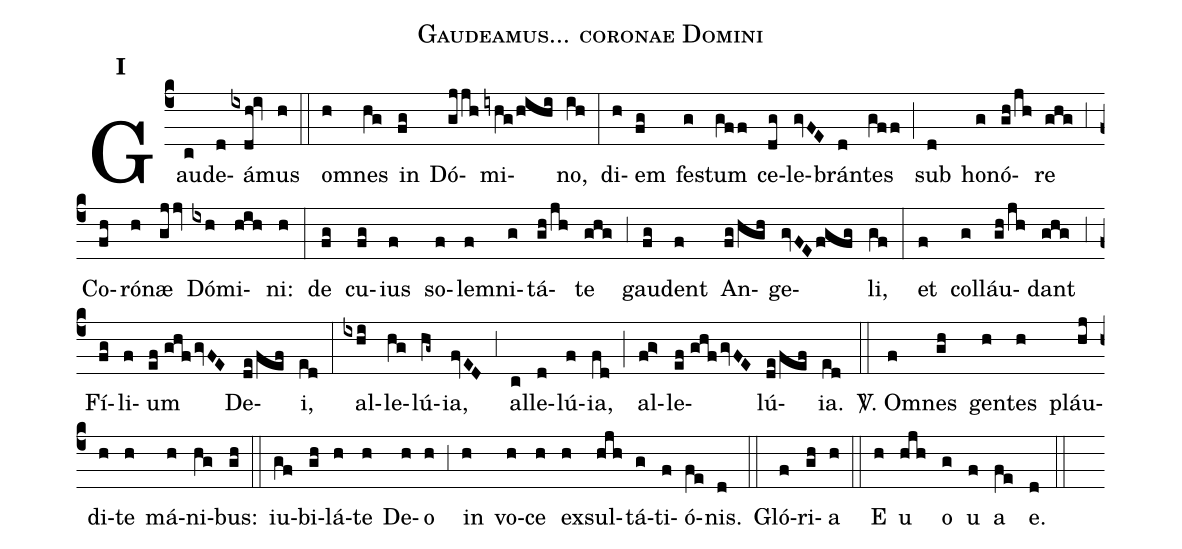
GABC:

name:Gaudeamus... coronae Domini;
mode:I;
office-part:Introitus;
%%
(c4) Gau(c)de(d)á(ixdh!iv)mus(h) (::) om(h)nes(hg) in(fg) Dó(gjjh)mi(iyhg/hihi)no,(ih) (:) di(h)em(fg) fe(g)stum(gff) ce(dg)le(gvFE)brán(d)tes(gff) (;) sub(d) ho(g)nó(gh/jh)re(ghg) (,3) Co(fh)ró(h)næ(gjjv) Dó(ixh)mi(hih)ni:(h) (:) de(fg) cu(fg)ius(f) so(f)lem(f)ni(g)tá(gh/jh)te(ghg) (,3) gau(fg)dent(f) An(fg/hgh)ge(gvFE/fgfg)li,(gf) (:) et(f) col(g)láu(gh/jh)dant(ghg) (,3) Fí(fg)li(f)um(ef//ghf/gvFE) De(de/fef)i,(ed) (:) al(ixhi)le(hg)lú(hg~)ia,(fvED) (,3) al(c)le(d)lú(f)ia,(fd) (;) al(fg>)le(ef//ghf/gvFE)lú(de/fef)ia.(ed) (::) <sp>V/</sp>. O(f)mnes(gh) gen(h)tes(h) pláu(hj)di(h)te(h) má(h)ni(hg)bus:(gh) (::) iu(gf)bi(gh)lá(h)te(h) De(h)o(h) (,3) in(h) vo(h)ce(h) ex(h)sul(hjh)tá(g)ti(f)ó(fe)nis.(d) (::) Gló(f)ri(gh)a(h) (::) E(h) u(hjh) o(g) u(f) a(fe) e.(d) (::)
